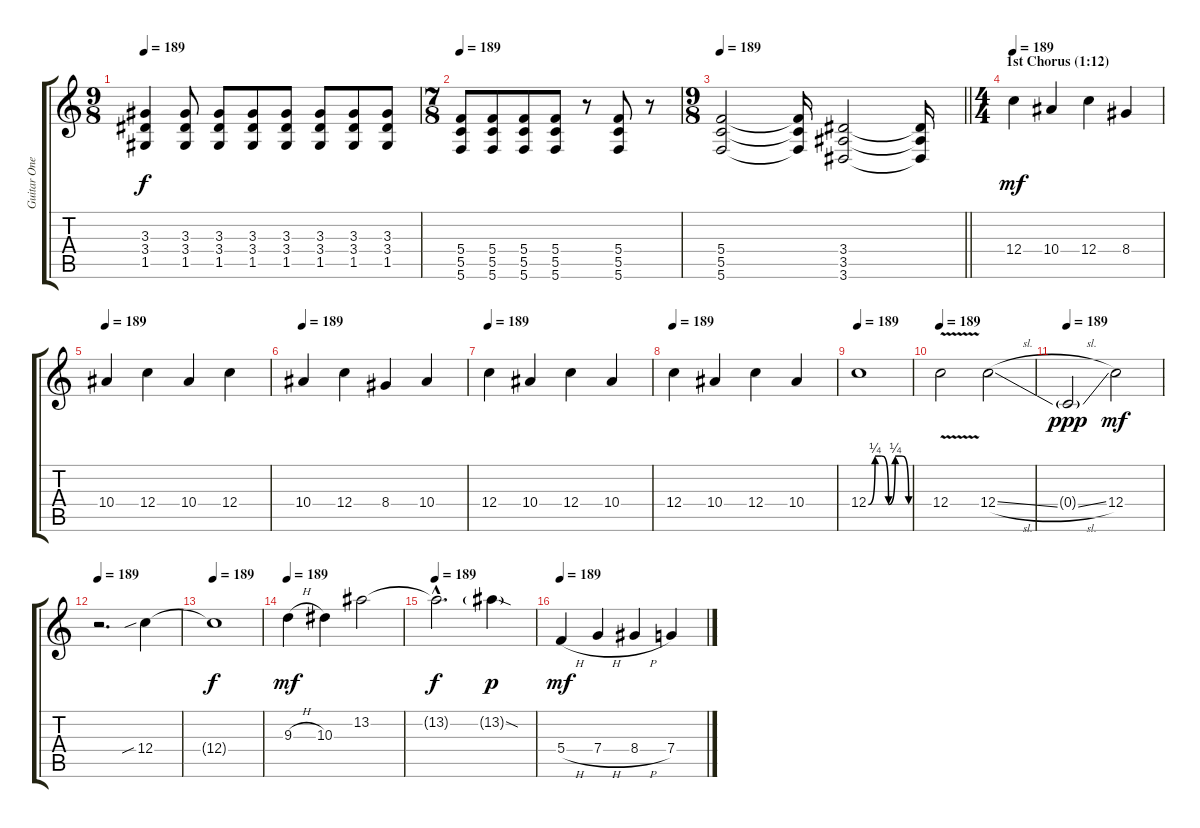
\track ("Guitar One" "Guitar One") {instrument distortionguitar}
\staff {score tabs}
\tuning (D4 A3 F3 C3 G2 C2) {hide}
\ts (9 8)
\tempo 189
\clef g2
\ks c
(3.3 3.4 1.5).4{dy f} (3.3 3.4 1.5).8 (3.3 3.4 1.5).8 (3.3 3.4 1.5).8 (3.3 3.4 1.5).8 (3.3 3.4 1.5).8 (3.3 3.4 1.5).8 (3.3 3.4 1.5).8 |
\ts (7 8)
\tempo 189
(5.4 5.5 5.6).8 (5.4 5.5 5.6).8 (5.4 5.5 5.6).8 (5.4 5.5 5.6).8 r.8 (5.4 5.5 5.6).8 r.8 |
\ts (9 8)
\tempo 189
\barLineRight lightlight
(5.4 5.5 5.6).2 (5.4{t} 5.5{t} 5.6{t}).16 (3.4 3.5 3.6).2 (3.4{t} 3.5{t} 3.6{t}).16 |
\ts (4 4)
\section ("" "1st Chorus (1:12)")
\tempo 189
12.4.4{dy mf balance 8} 10.4.4 12.4.4 8.4.4 |
\tempo 189
10.4.4{balance 8} 12.4.4 10.4.4 12.4.4 |
\tempo 189
10.4.4{balance 8} 12.4.4 8.4.4 10.4.4 |
\tempo 189
12.4.4{balance 8} 10.4.4 12.4.4 10.4.4 |
\tempo 189
12.4.4{balance 8} 10.4.4 12.4.4 10.4.4 |
\tempo 189
12.4{be (custom 0 0 10 1 20 1 30 0 40 1 50 1 60 0)}.1{balance 8} |
\tempo 189
12.4{v}.2{balance 8} 12.4{sl}.2 |
\tempo 189
0.4{sl g}.2{dy ppp balance 8} 12.4.2{dy mf} |
\tempo 189
r.2{d balance 8} 12.4{sib}.4 |
\tempo 189
12.4{t}.1{dy f} |
\tempo 189
9.3{h}.4{dy mf balance 8} 10.3.4 13.2.2 |
\tempo 189
13.2{hac t}.2{d dy f} 13.2{sod g}.4{dy p} |
\tempo 189
5.4{h}.4{dy mf balance 8} 7.4{h}.4 8.4{h}.4 7.4.4
